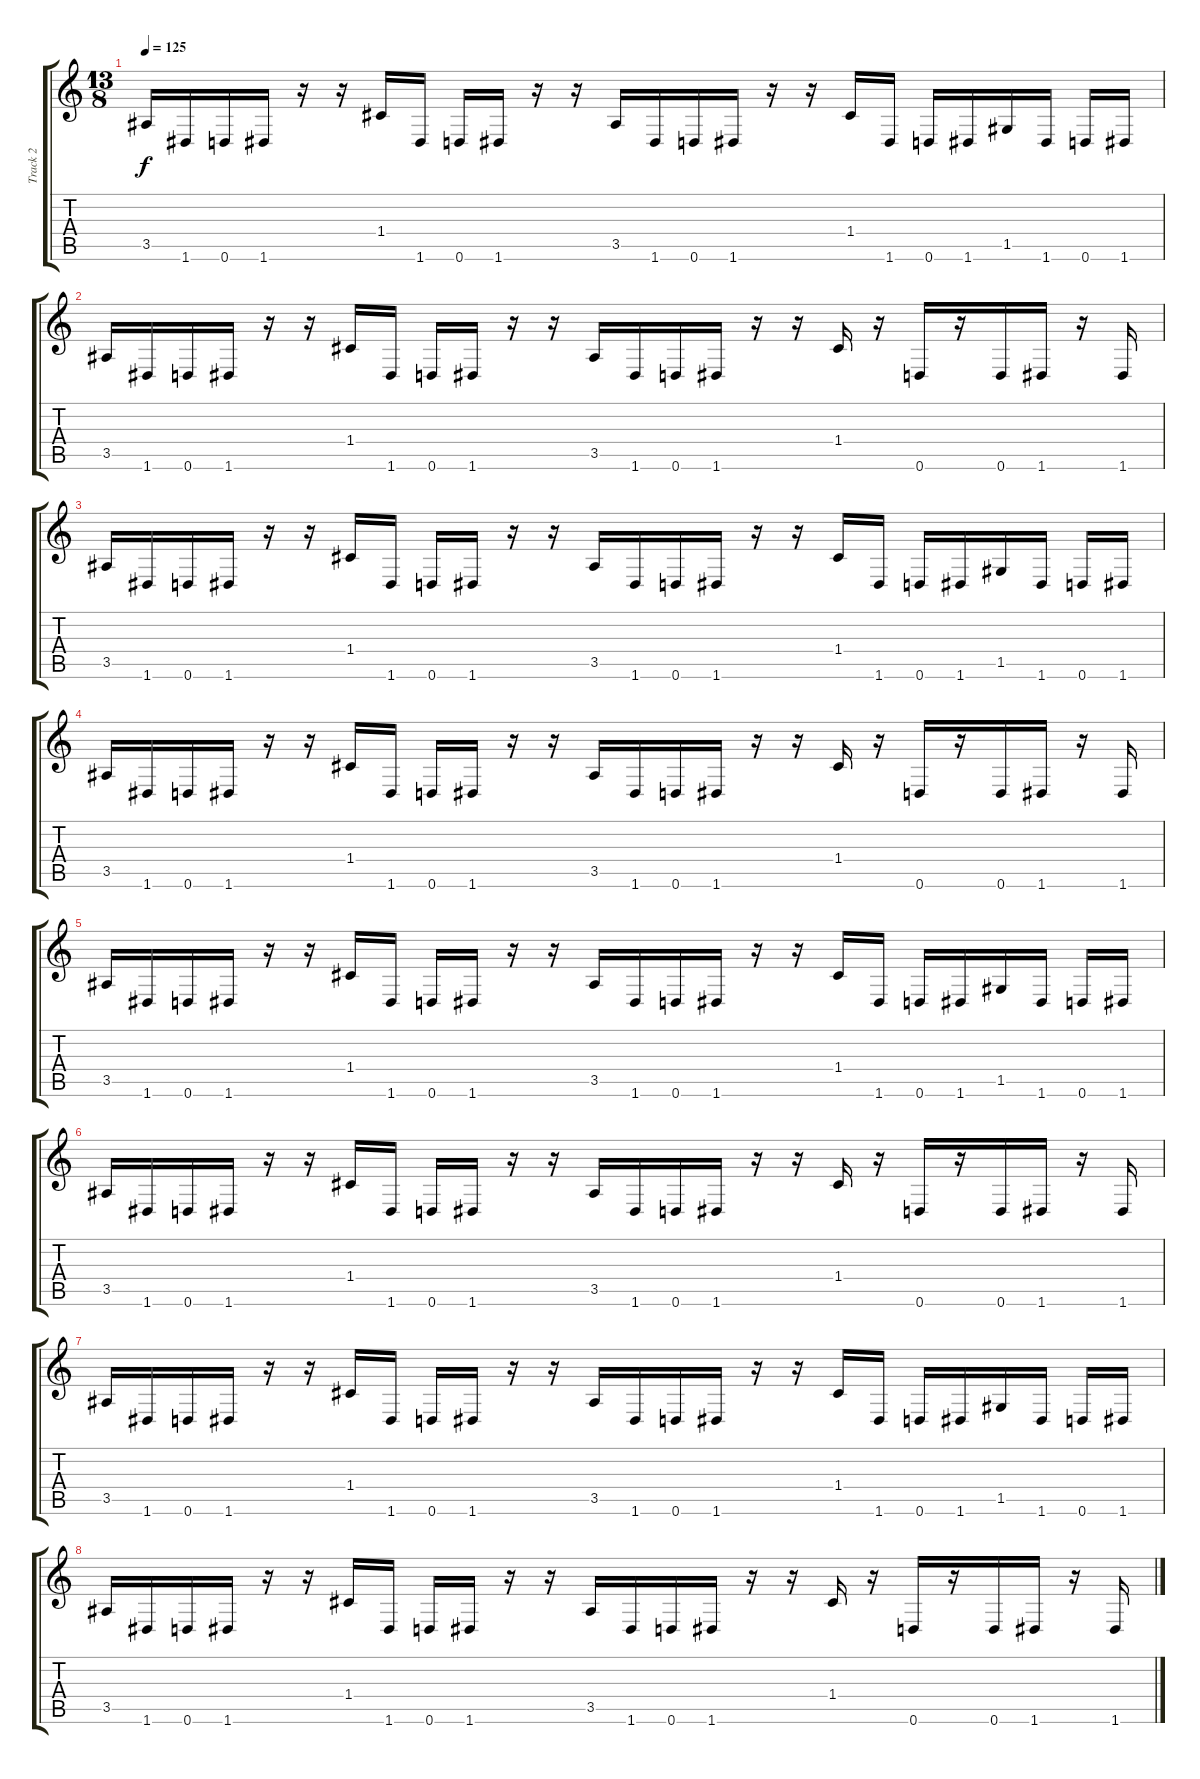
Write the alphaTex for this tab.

\track ("Track 2" "Track 2") {instrument overdrivenguitar}
\staff {score tabs}
\tuning (D4 A3 F3 C3 G2 D2) {hide}
\ts (13 8)
\tempo 125
\clef g2
\ks c
3.5.16{dy f} 1.6.16 0.6.16 1.6.16 r.16 r.16 1.4.16 1.6.16 0.6.16 1.6.16 r.16 r.16 3.5.16 1.6.16 0.6.16 1.6.16 r.16 r.16 1.4.16 1.6.16 0.6.16 1.6.16 1.5.16 1.6.16 0.6.16 1.6.16 |
3.5.16 1.6.16 0.6.16 1.6.16 r.16 r.16 1.4.16 1.6.16 0.6.16 1.6.16 r.16 r.16 3.5.16 1.6.16 0.6.16 1.6.16 r.16 r.16 1.4.16 r.16 0.6.16 r.16 0.6.16 1.6.16 r.16 1.6.16 |
3.5.16 1.6.16 0.6.16 1.6.16 r.16 r.16 1.4.16 1.6.16 0.6.16 1.6.16 r.16 r.16 3.5.16 1.6.16 0.6.16 1.6.16 r.16 r.16 1.4.16 1.6.16 0.6.16 1.6.16 1.5.16 1.6.16 0.6.16 1.6.16 |
3.5.16 1.6.16 0.6.16 1.6.16 r.16 r.16 1.4.16 1.6.16 0.6.16 1.6.16 r.16 r.16 3.5.16 1.6.16 0.6.16 1.6.16 r.16 r.16 1.4.16 r.16 0.6.16 r.16 0.6.16 1.6.16 r.16 1.6.16 |
3.5.16 1.6.16 0.6.16 1.6.16 r.16 r.16 1.4.16 1.6.16 0.6.16 1.6.16 r.16 r.16 3.5.16 1.6.16 0.6.16 1.6.16 r.16 r.16 1.4.16 1.6.16 0.6.16 1.6.16 1.5.16 1.6.16 0.6.16 1.6.16 |
3.5.16 1.6.16 0.6.16 1.6.16 r.16 r.16 1.4.16 1.6.16 0.6.16 1.6.16 r.16 r.16 3.5.16 1.6.16 0.6.16 1.6.16 r.16 r.16 1.4.16 r.16 0.6.16 r.16 0.6.16 1.6.16 r.16 1.6.16 |
3.5.16 1.6.16 0.6.16 1.6.16 r.16 r.16 1.4.16 1.6.16 0.6.16 1.6.16 r.16 r.16 3.5.16 1.6.16 0.6.16 1.6.16 r.16 r.16 1.4.16 1.6.16 0.6.16 1.6.16 1.5.16 1.6.16 0.6.16 1.6.16 |
3.5.16 1.6.16 0.6.16 1.6.16 r.16 r.16 1.4.16 1.6.16 0.6.16 1.6.16 r.16 r.16 3.5.16 1.6.16 0.6.16 1.6.16 r.16 r.16 1.4.16 r.16 0.6.16 r.16 0.6.16 1.6.16 r.16 1.6.16
